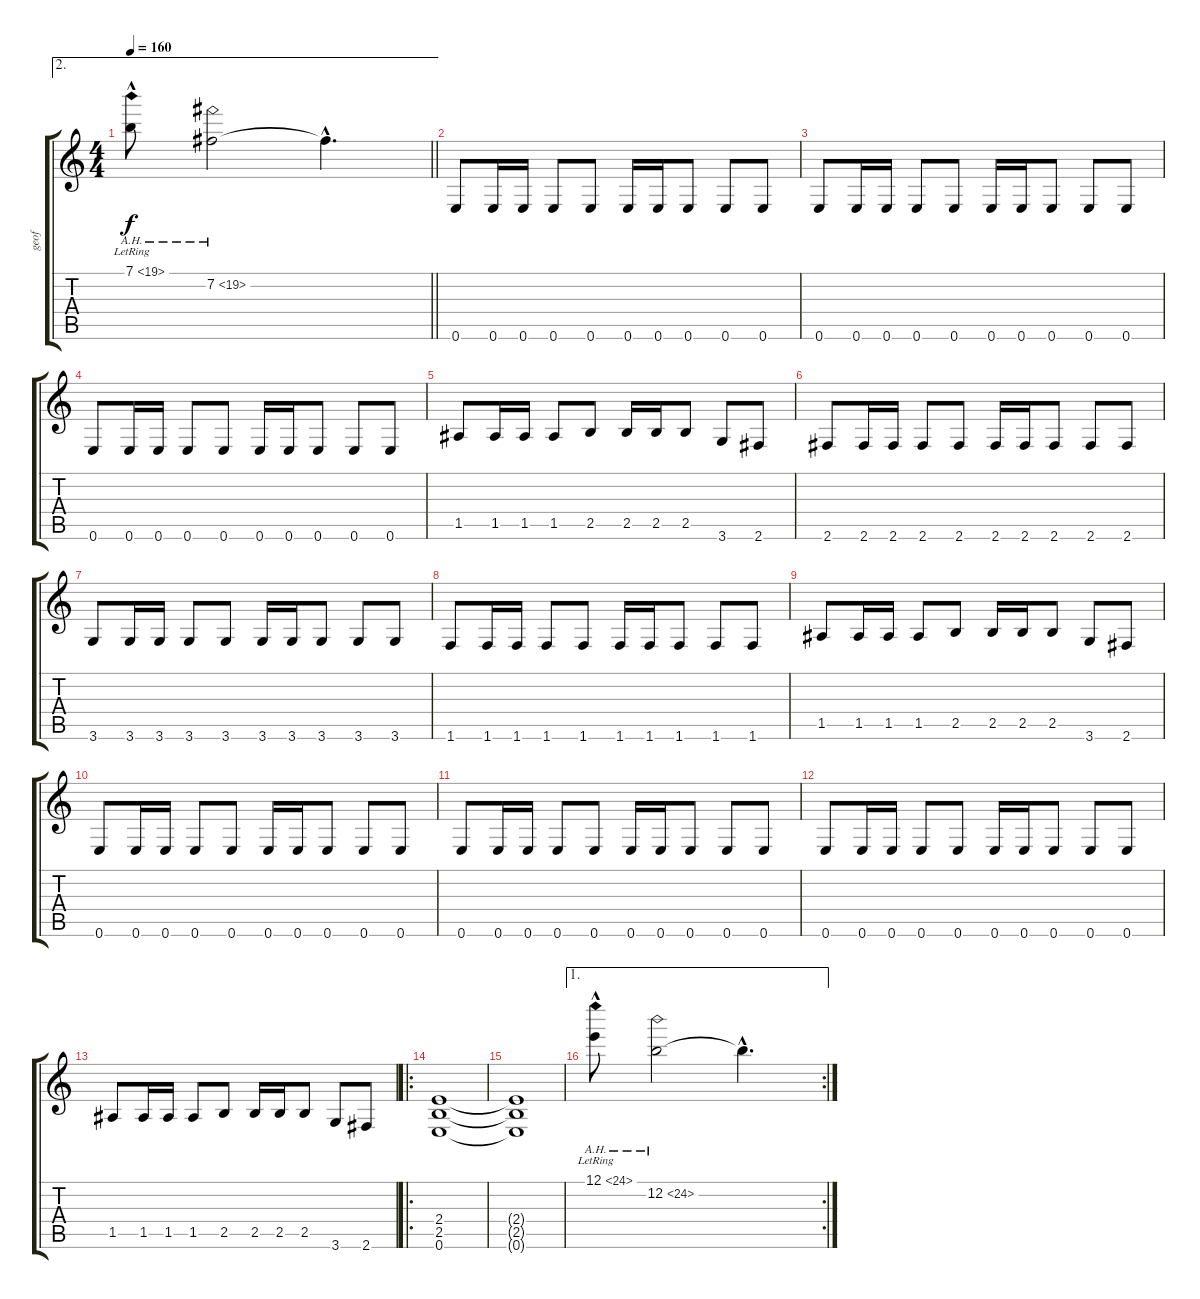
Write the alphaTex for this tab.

\track ("geof" "geof") {instrument distortionguitar}
\staff {score tabs}
\tuning (E4 B3 G3 D3 A2 E2) {hide}
\ae 2
\ts (4 4)
\tempo 160
\clef g2
\barLineRight lightlight
\ks c
7.1{ah 12 hac lr}.8{dy f} 7.2{ah 12}.2 7.2{hac t}.4{d} |
0.6.8 0.6.16 0.6.16 0.6.8 0.6.8 0.6.16 0.6.16 0.6.8 0.6.8 0.6.8 |
0.6.8 0.6.16 0.6.16 0.6.8 0.6.8 0.6.16 0.6.16 0.6.8 0.6.8 0.6.8 |
0.6.8 0.6.16 0.6.16 0.6.8 0.6.8 0.6.16 0.6.16 0.6.8 0.6.8 0.6.8 |
1.5.8 1.5.16 1.5.16 1.5.8 2.5.8 2.5.16 2.5.16 2.5.8 3.6.8 2.6.8 |
2.6.8 2.6.16 2.6.16 2.6.8 2.6.8 2.6.16 2.6.16 2.6.8 2.6.8 2.6.8 |
3.6.8 3.6.16 3.6.16 3.6.8 3.6.8 3.6.16 3.6.16 3.6.8 3.6.8 3.6.8 |
1.6.8 1.6.16 1.6.16 1.6.8 1.6.8 1.6.16 1.6.16 1.6.8 1.6.8 1.6.8 |
1.5.8 1.5.16 1.5.16 1.5.8 2.5.8 2.5.16 2.5.16 2.5.8 3.6.8 2.6.8 |
0.6.8 0.6.16 0.6.16 0.6.8 0.6.8 0.6.16 0.6.16 0.6.8 0.6.8 0.6.8 |
0.6.8 0.6.16 0.6.16 0.6.8 0.6.8 0.6.16 0.6.16 0.6.8 0.6.8 0.6.8 |
0.6.8 0.6.16 0.6.16 0.6.8 0.6.8 0.6.16 0.6.16 0.6.8 0.6.8 0.6.8 |
1.5.8 1.5.16 1.5.16 1.5.8 2.5.8 2.5.16 2.5.16 2.5.8 3.6.8 2.6.8 |
\ro
(2.4 2.5 0.6).1 |
(2.4{t} 2.5{t} 0.6{t}).1 |
\ae 1
\rc 2
12.1{ah 12 hac lr}.8 12.2{ah 12}.2 12.2{hac t}.4{d}
